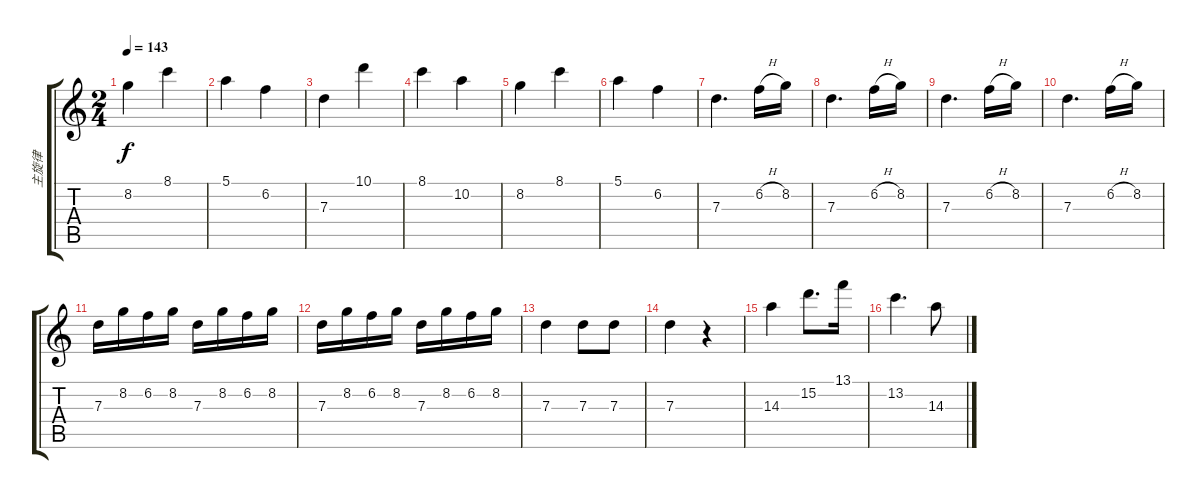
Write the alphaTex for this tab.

\track ("主旋律" "主旋律") {instrument overdrivenguitar}
\staff {score tabs}
\tuning (E4 B3 G3 D3 A2 E2) {hide}
\ts (2 4)
\tempo 143
\clef g2
\ks c
8.2.4{dy f} 8.1.4 |
5.1.4 6.2.4 |
7.3.4 10.1.4 |
8.1.4 10.2.4 |
8.2.4 8.1.4 |
5.1.4 6.2.4 |
7.3.4{d} 6.2{h}.16 8.2.16 |
7.3.4{d} 6.2{h}.16 8.2.16 |
7.3.4{d} 6.2{h}.16 8.2.16 |
7.3.4{d} 6.2{h}.16 8.2.16 |
7.3.16 8.2.16 6.2.16 8.2.16 7.3.16 8.2.16 6.2.16 8.2.16 |
7.3.16 8.2.16 6.2.16 8.2.16 7.3.16 8.2.16 6.2.16 8.2.16 |
7.3.4 7.3.8 7.3.8 |
7.3.4 r.4 |
14.3.4 15.2.8{d} 13.1.16 |
13.2.4{d} 14.3.8
